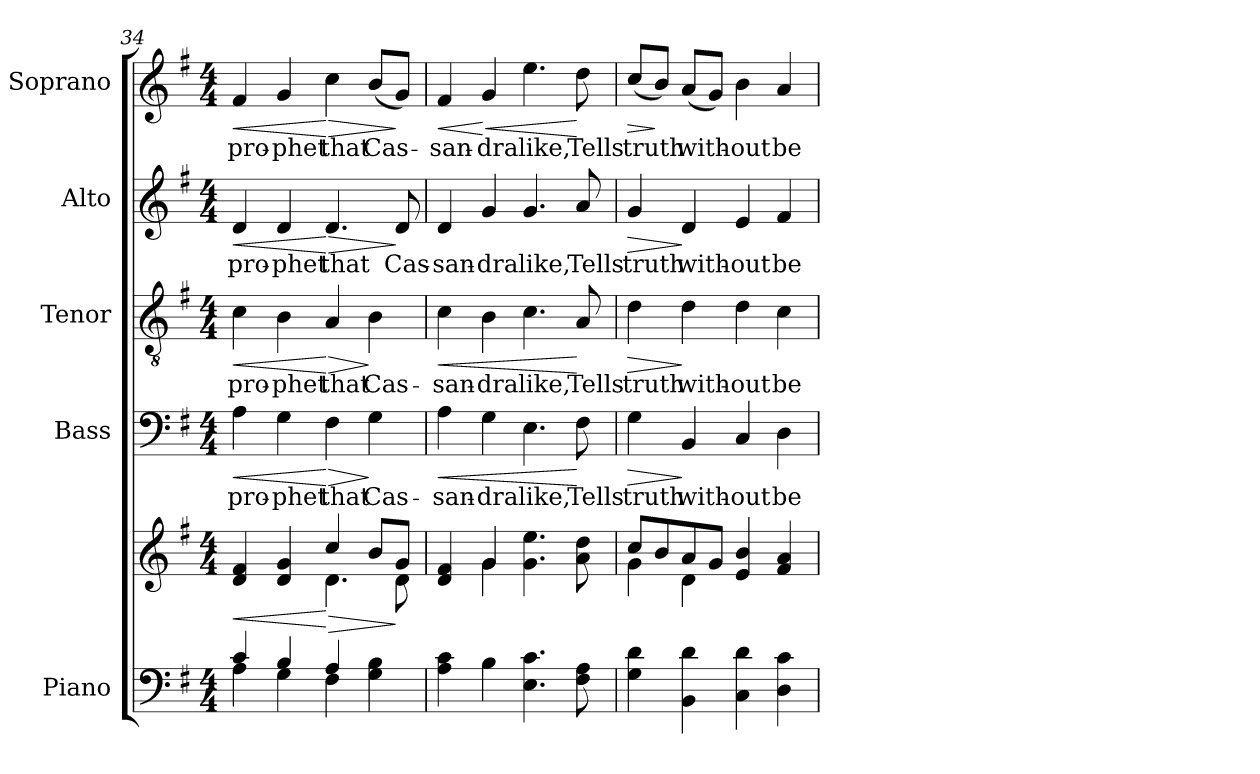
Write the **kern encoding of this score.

**kern	**kern	**dynam	**kern	**text	**dynam	**kern	**text	**dynam	**kern	**text	**dynam	**kern	**text	**dynam
*part5	*part5	*part5	*part4	*part4	*part4	*part3	*part3	*part3	*part2	*part2	*part2	*part1	*part1	*part1
*staff6	*staff5	*staff5/6	*staff4	*staff4	*staff4	*staff3	*staff3	*staff3	*staff2	*staff2	*staff2	*staff1	*staff1	*staff1
*I"Piano	*	*	*I"Bass	*	*	*I"Tenor	*	*	*I"Alto	*	*	*I"Soprano	*	*
*I'Pno.	*	*	*I'B.	*	*	*I'T.	*	*	*I'A.	*	*	*I'S.	*	*
!!LO:PB:g=z
*clefF4	*clefG2	*	*clefF4	*	*	*clefGv2	*	*	*clefG2	*	*	*clefG2	*	*
*	*	*	*	*	*	*ITrd7c12	*	*	*	*	*	*	*	*
*k[f#]	*k[f#]	*	*k[f#]	*	*	*k[f#]	*	*	*k[f#]	*	*	*k[f#]	*	*
*G:	*G:	*	*G:	*	*	*G:	*	*	*G:	*	*	*G:	*	*
*M4/4	*M4/4	*	*M4/4	*	*	*M4/4	*	*	*M4/4	*	*	*M4/4	*	*
=34	=34	=34	=34	=34	=34	=34	=34	=34	=34	=34	=34	=34	=34	=34
*^	*	*	*	*	*	*	*	*	*	*	*	*	*	*
!	!	!	!LO:HP:b	!	!	!	!	!	!	!	!	!	!	!	!
*	*	*^	*	*	*	*	*	*	*	*	*	*	*	*	*
!	!	!	!	!	!	!LO:LY:b:color=#000000	!LO:HP:b	!	!	!	!	!	!	!	!	!
!	!	!	!	!	!	!	!	!	!LO:LY:b:color=#000000	!LO:HP:b	!	!	!	!	!	!
!	!	!	!	!	!	!	!	!	!	!	!	!LO:LY:b:color=#000000	!LO:HP:b	!	!	!
!	!	!	!	!	!	!	!	!	!	!	!	!	!	!	!LO:LY:b:color=#000000	!LO:HP:b
4ci/	4Ai\	4di/ 4f#i	2ryy	<	4Ai\	pro-	<	4Ci\	pro-	<	4di/	pro-	<	4f#i/	pro-	<
!	!	!	!	!	!	!LO:LY:b:color=#000000	!	!	!	!	!	!	!	!	!	!
!	!	!	!	!	!	!	!	!	!LO:LY:b:color=#000000	!	!	!	!	!	!	!
!	!	!	!	!	!	!	!	!	!	!	!	!LO:LY:b:color=#000000	!	!	!	!
!	!	!	!	!	!	!	!	!	!	!	!	!	!	!	!LO:LY:b:color=#000000	!
4Bi/	4Gi\	4di/ 4gi	.	.	4Gi\	-phet	.	4BBi\	-phet	.	4di/	-phet	.	4gi/	-phet	.
!	!	!	!	!LO:HP:n=1:b	!	!	!	!	!	!	!	!	!	!	!	!
!	!	!	!	!	!	!LO:LY:b:color=#000000	!LO:HP:n=1:b	!	!	!	!	!	!	!	!	!
!	!	!	!	!	!	!	!	!	!LO:LY:b:color=#000000	!LO:HP:n=1:b	!	!	!	!	!	!
!	!	!	!	!	!	!	!	!	!	!	!	!LO:LY:b:color=#000000	!LO:HP:n=1:b	!	!	!
!	!	!	!	!	!	!	!	!	!	!	!	!	!	!	!LO:LY:b:color=#000000	!LO:HP:n=1:b
4Ai/	4F#i\	4cci/	4.di\	[ >	4F#i\	that	[ >	4AAi/	that	[ >	4.di/	that	[ >	4cci\	that	[ >
!	!	!	!	!	!	!LO:LY:b:color=#000000	!	!	!	!	!	!	!	!	!	!
!	!	!	!	!	!	!	!	!	!LO:LY:b:color=#000000	!	!	!	!	!	!	!
!	!	!	!	!	!	!	!	!	!	!	!	!	!	!	!LO:LY:b:color=#000000	!
4Gi\ 4Bi	4ryy	8bi/L	.	.	4Gi\	Cas-	]	4BBi\	Cas-	]	.	.	.	(8bi/L	Cas-	.
!	!	!	!	!	!	!	!	!	!	!	!	!LO:LY:b:color=#000000	!	!	!	!
.	.	8gi/J	8di\	]	.	.	.	.	.	.	8di/	Cas-	]	8gi/J)	.	]
*v	*v	*	*	*	*	*	*	*	*	*	*	*	*	*	*	*
=35	=35	=35	=35	=35	=35	=35	=35	=35	=35	=35	=35	=35	=35	=35	=35
!	!	!	!	!	!LO:LY:b:color=#000000	!LO:HP:b	!	!	!	!	!	!	!	!	!
!	!	!	!	!	!	!	!	!LO:LY:b:color=#000000	!LO:HP:b	!	!	!	!	!	!
!	!	!	!	!	!	!	!	!	!	!	!LO:LY:b:color=#000000	!	!	!	!
!	!	!	!	!	!	!	!	!	!	!	!	!	!	!LO:LY:b:color=#000000	!LO:HP:b
4Ai\ 4ci	4di/ 4f#i	4ryy	.	4Ai\	-san-	<	4Ci\	-san-	<	4di/	-san-	.	4f#i/	-san-	<
!	!	!	!	!	!LO:LY:b:color=#000000	!	!	!	!	!	!	!	!	!	!
!	!	!	!	!	!	!	!	!LO:LY:b:color=#000000	!	!	!	!	!	!	!
!	!	!	!	!	!	!	!	!	!	!	!LO:LY:b:color=#000000	!	!	!	!
!	!	!	!	!	!	!	!	!	!	!	!	!	!	!LO:LY:b:color=#000000	!LO:HP:n=1:b
4Bi\	4gi/	4gi\	.	4Gi\	-dra	.	4BBi\	-dra	.	4gi/	-dra	.	4gi/	-dra	[ <
!	!	!	!	!	!LO:LY:b:color=#000000	!	!	!	!	!	!	!	!	!	!
!	!	!	!	!	!	!	!	!LO:LY:b:color=#000000	!	!	!	!	!	!	!
!	!	!	!	!	!	!	!	!	!	!	!LO:LY:b:color=#000000	!	!	!	!
!	!	!	!	!	!	!	!	!	!	!	!	!	!	!LO:LY:b:color=#000000	!
4.Ei\ 4.ci	4.gi\ 4.eei	2ryy	.	4.Ei\	like,	.	4.Ci\	like,	.	4.gi/	like,	.	4.eei\	like,	.
!	!	!	!	!	!LO:LY:b:color=#000000	!	!	!	!	!	!	!	!	!	!
!	!	!	!	!	!	!	!	!LO:LY:b:color=#000000	!	!	!	!	!	!	!
!	!	!	!	!	!	!	!	!	!	!	!LO:LY:b:color=#000000	!	!	!	!
!	!	!	!	!	!	!	!	!	!	!	!	!	!	!LO:LY:b:color=#000000	!
8F#i\ 8Ai	8ai\ 8ddi	.	.	8F#i\	Tells	[	8AAi/	Tells	[	8ai/	Tells	.	8ddi\	Tells	[
=36	=36	=36	=36	=36	=36	=36	=36	=36	=36	=36	=36	=36	=36	=36	=36
!	!	!	!	!	!LO:LY:b:color=#000000	!LO:HP:b	!	!	!	!	!	!	!	!	!
!	!	!	!	!	!	!	!	!LO:LY:b:color=#000000	!LO:HP:b	!	!	!	!	!	!
!	!	!	!	!	!	!	!	!	!	!	!LO:LY:b:color=#000000	!LO:HP:b	!	!	!
!	!	!	!	!	!	!	!	!	!	!	!	!	!	!LO:LY:b:color=#000000	!LO:HP:b
4Gi\ 4di	8cci/L	4gi\	.	4Gi\	truth	>	4Di\	truth	>	4gi/	truth	>	(8cci/L	truth	>
.	8bi/	.	.	.	.	.	.	.	.	.	.	.	8bi/J)	.	]
!	!	!	!	!	!LO:LY:b:color=#000000	!	!	!	!	!	!	!	!	!	!
!	!	!	!	!	!	!	!	!LO:LY:b:color=#000000	!	!	!	!	!	!	!
!	!	!	!	!	!	!	!	!	!	!	!LO:LY:b:color=#000000	!	!	!	!
!	!	!	!	!	!	!	!	!	!	!	!	!	!	!LO:LY:b:color=#000000	!
4BBi\ 4di	8ai/	4di\	.	4BBi/	with-	]	4Di\	with-	]	4di/	with-	]	(8ai/L	with-	.
.	8gi/J	.	.	.	.	.	.	.	.	.	.	.	8gi/J)	.	.
!	!	!	!	!	!LO:LY:b:color=#000000	!	!	!	!	!	!	!	!	!	!
!	!	!	!	!	!	!	!	!LO:LY:b:color=#000000	!	!	!	!	!	!	!
!	!	!	!	!	!	!	!	!	!	!	!LO:LY:b:color=#000000	!	!	!	!
!	!	!	!	!	!	!	!	!	!	!	!	!	!	!LO:LY:b:color=#000000	!
4Ci\ 4di	4ei/ 4bi	2ryy	.	4Ci/	-out	.	4Di\	-out	.	4ei/	-out	.	4bi\	-out	.
!	!	!	!	!	!LO:LY:b:color=#000000	!	!	!	!	!	!	!	!	!	!
!	!	!	!	!	!	!	!	!LO:LY:b:color=#000000	!	!	!	!	!	!	!
!	!	!	!	!	!	!	!	!	!	!	!LO:LY:b:color=#000000	!	!	!	!
!	!	!	!	!	!	!	!	!	!	!	!	!	!	!LO:LY:b:color=#000000	!
4Di\ 4ci	4f#i/ 4ai	.	.	4Di\	be-	.	4Ci\	be-	.	4f#i/	be-	.	4ai/	be-	.
*	*v	*v	*	*	*	*	*	*	*	*	*	*	*	*	*
=	=	=	=	=	=	=	=	=	=	=	=	=	=	=
*-	*-	*-	*-	*-	*-	*-	*-	*-	*-	*-	*-	*-	*-	*-
